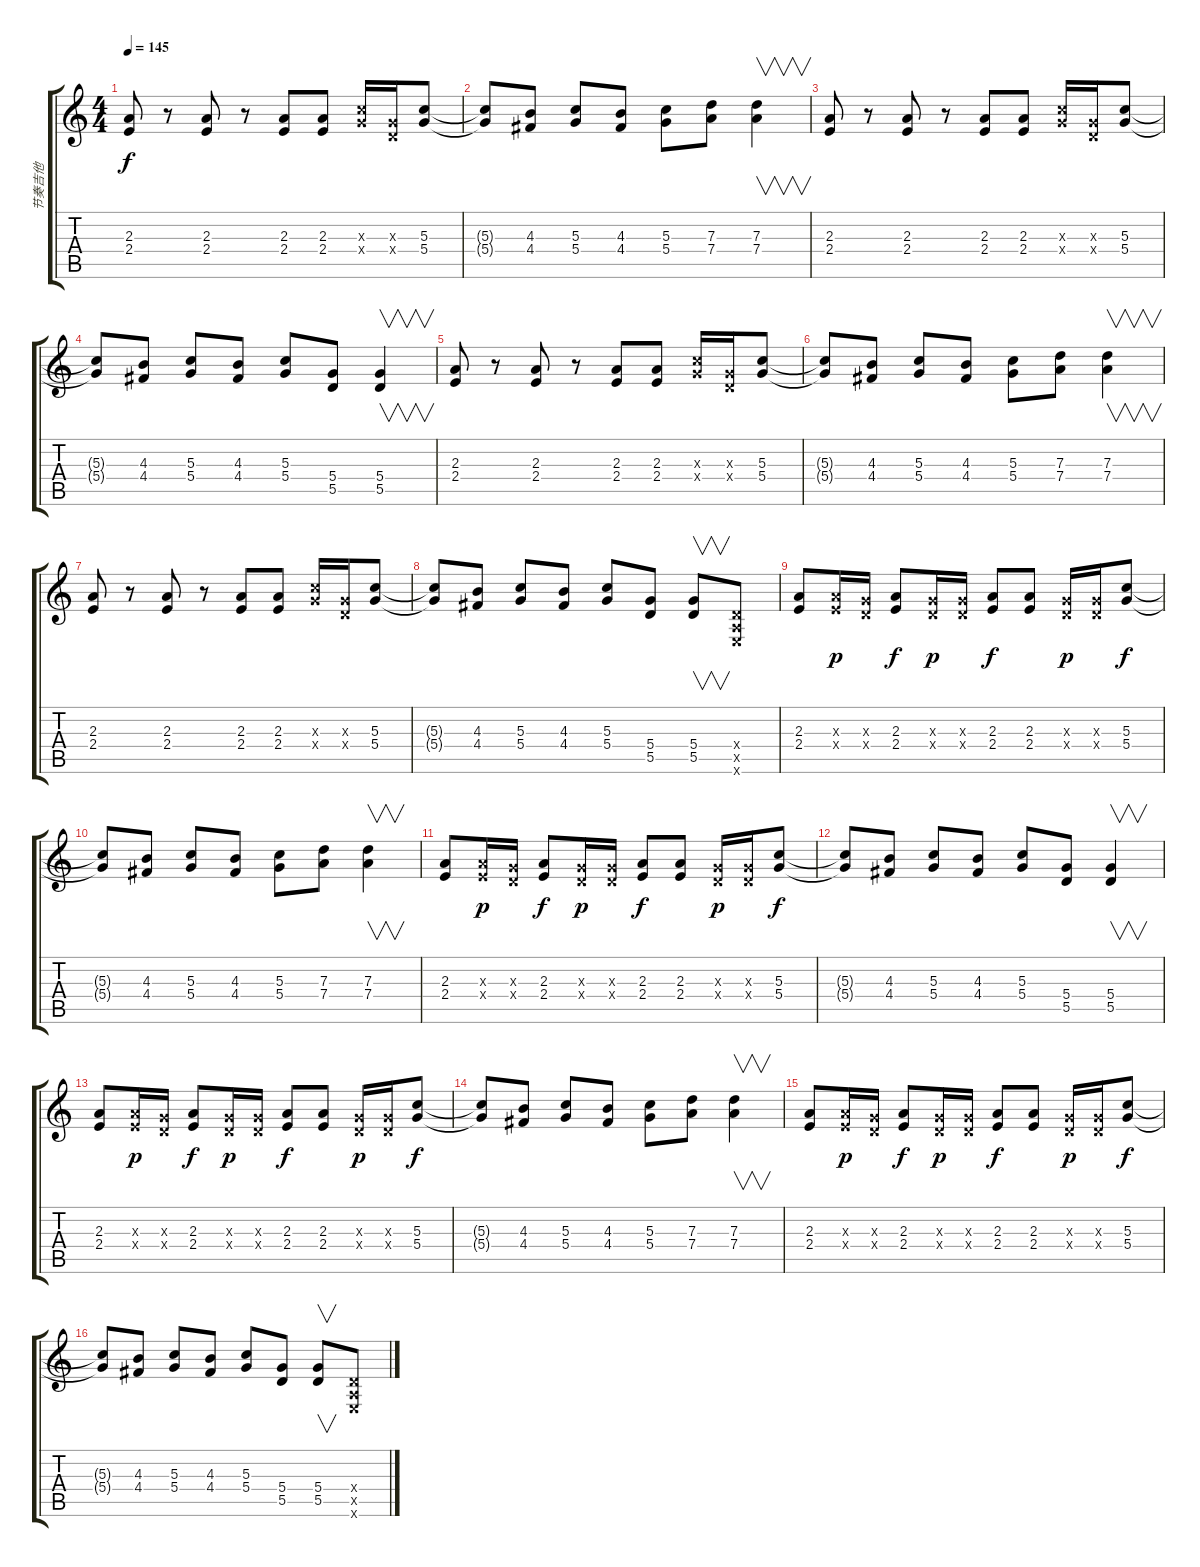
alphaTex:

\track ("节奏吉他" "节奏吉他") {instrument distortionguitar}
\staff {score tabs}
\tuning (E4 B3 G3 D3 A2 E2) {hide}
\ts (4 4)
\tempo 145
\clef g2
\ks c
(2.3 2.4).8{dy f} r.8 (2.3 2.4).8 r.8 (2.3 2.4).8 (2.3 2.4).8 (5.3{x} 5.4{x}).16 (0.3{x} 0.4{x}).16 (5.3 5.4).8 |
(5.3{t} 5.4{t}).8 (4.3 4.4).8 (5.3 5.4).8 (4.3 4.4).8 (5.3 5.4).8 (7.3 7.4).8 (7.3 7.4).4{v} |
(2.3 2.4).8 r.8 (2.3 2.4).8 r.8 (2.3 2.4).8 (2.3 2.4).8 (5.3{x} 5.4{x}).16 (0.3{x} 0.4{x}).16 (5.3 5.4).8 |
(5.3{t} 5.4{t}).8 (4.3 4.4).8 (5.3 5.4).8 (4.3 4.4).8 (5.3 5.4).8 (5.4 5.5).8 (5.4 5.5).4{v} |
(2.3 2.4).8 r.8 (2.3 2.4).8 r.8 (2.3 2.4).8 (2.3 2.4).8 (5.3{x} 5.4{x}).16 (0.3{x} 0.4{x}).16 (5.3 5.4).8 |
(5.3{t} 5.4{t}).8 (4.3 4.4).8 (5.3 5.4).8 (4.3 4.4).8 (5.3 5.4).8 (7.3 7.4).8 (7.3 7.4).4{v} |
(2.3 2.4).8 r.8 (2.3 2.4).8 r.8 (2.3 2.4).8 (2.3 2.4).8 (5.3{x} 5.4{x}).16 (0.3{x} 0.4{x}).16 (5.3 5.4).8 |
(5.3{t} 5.4{t}).8 (4.3 4.4).8 (5.3 5.4).8 (4.3 4.4).8 (5.3 5.4).8 (5.4 5.5).8 (5.4 5.5).8{v} (0.4{x} 0.5{x} 0.6{x}).8 |
(2.3 2.4).8 (2.3{x} 2.4{x}).16{dy p} (0.3{x} 0.4{x}).16 (2.3 2.4).8{dy f} (0.3{x} 0.4{x}).16{dy p} (0.3{x} 0.4{x}).16 (2.3 2.4).8{dy f} (2.3 2.4).8 (0.3{x} 0.4{x}).16{dy p} (0.3{x} 0.4{x}).16 (5.3 5.4).8{dy f} |
(5.3{t} 5.4{t}).8 (4.3 4.4).8 (5.3 5.4).8 (4.3 4.4).8 (5.3 5.4).8 (7.3 7.4).8 (7.3 7.4).4{v} |
(2.3 2.4).8 (2.3{x} 2.4{x}).16{dy p} (0.3{x} 0.4{x}).16 (2.3 2.4).8{dy f} (0.3{x} 0.4{x}).16{dy p} (0.3{x} 0.4{x}).16 (2.3 2.4).8{dy f} (2.3 2.4).8 (0.3{x} 0.4{x}).16{dy p} (0.3{x} 0.4{x}).16 (5.3 5.4).8{dy f} |
(5.3{t} 5.4{t}).8 (4.3 4.4).8 (5.3 5.4).8 (4.3 4.4).8 (5.3 5.4).8 (5.4 5.5).8 (5.4 5.5).4{v} |
(2.3 2.4).8 (2.3{x} 2.4{x}).16{dy p} (0.3{x} 0.4{x}).16 (2.3 2.4).8{dy f} (0.3{x} 0.4{x}).16{dy p} (0.3{x} 0.4{x}).16 (2.3 2.4).8{dy f} (2.3 2.4).8 (0.3{x} 0.4{x}).16{dy p} (0.3{x} 0.4{x}).16 (5.3 5.4).8{dy f} |
(5.3{t} 5.4{t}).8 (4.3 4.4).8 (5.3 5.4).8 (4.3 4.4).8 (5.3 5.4).8 (7.3 7.4).8 (7.3 7.4).4{v} |
(2.3 2.4).8 (2.3{x} 2.4{x}).16{dy p} (0.3{x} 0.4{x}).16 (2.3 2.4).8{dy f} (0.3{x} 0.4{x}).16{dy p} (0.3{x} 0.4{x}).16 (2.3 2.4).8{dy f} (2.3 2.4).8 (0.3{x} 0.4{x}).16{dy p} (0.3{x} 0.4{x}).16 (5.3 5.4).8{dy f} |
(5.3{t} 5.4{t}).8 (4.3 4.4).8 (5.3 5.4).8 (4.3 4.4).8 (5.3 5.4).8 (5.4 5.5).8 (5.4 5.5).8{v} (0.4{x} 0.5{x} 0.6{x}).8
